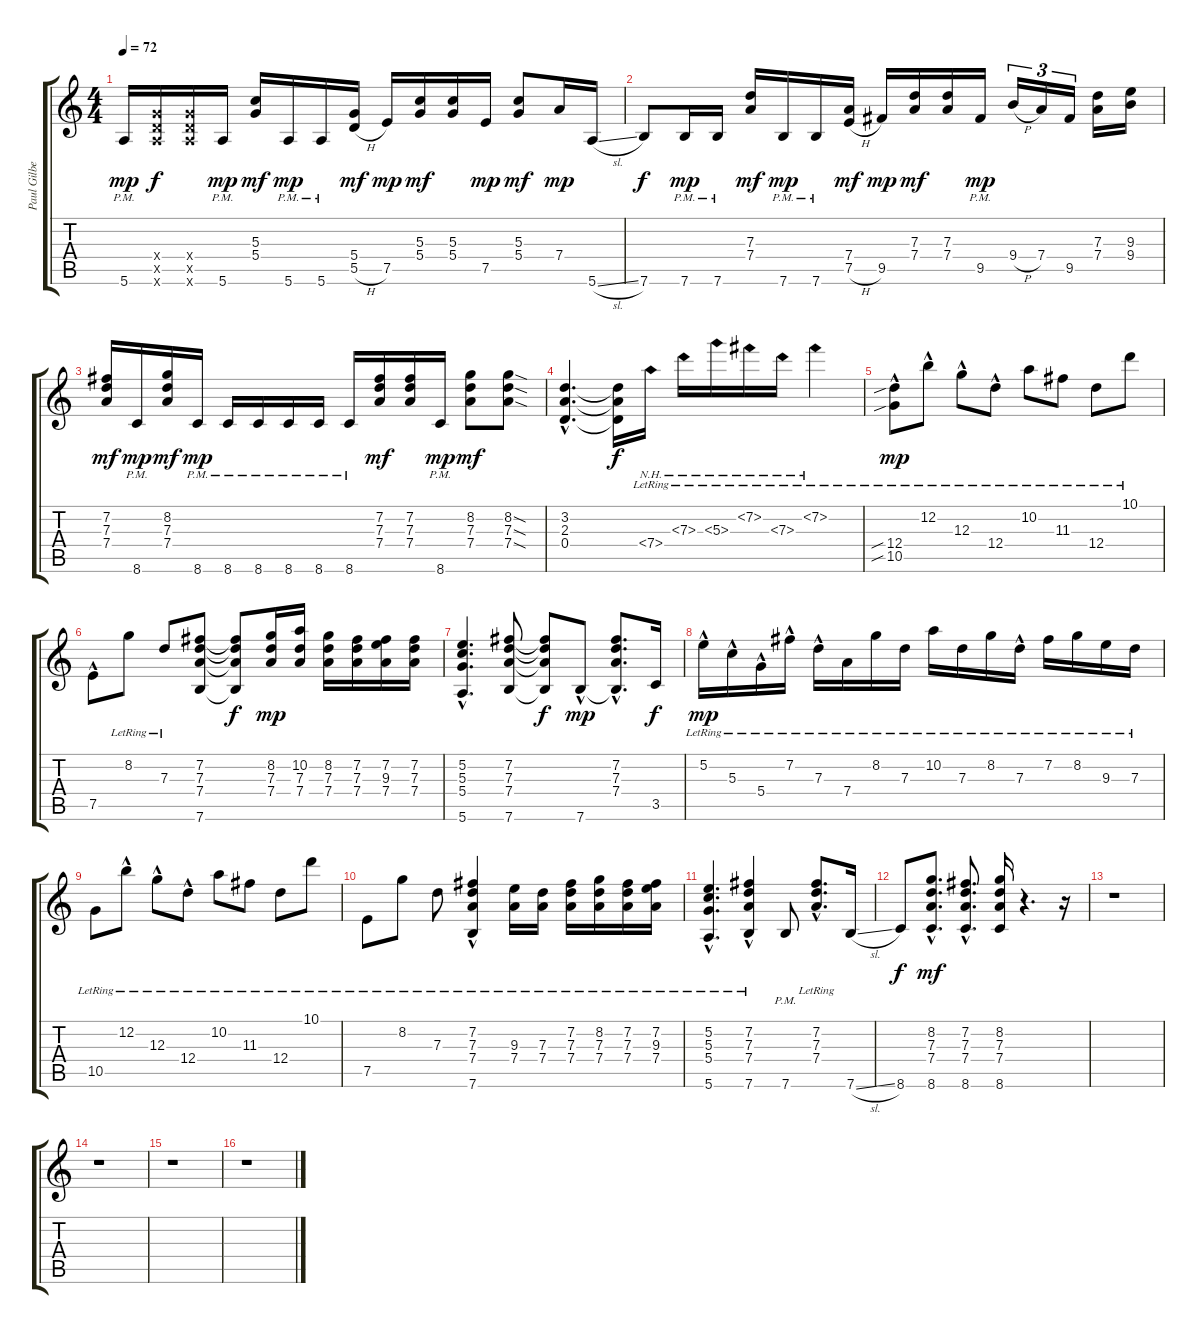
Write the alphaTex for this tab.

\track ("Paul Gilbert" "Paul Gilbe") {instrument distortionguitar}
\staff {score tabs}
\tuning (E4 B3 G3 D3 A2 E2) {hide}
\ts (4 4)
\tempo 72
\clef g2
\ks c
5.6{pm}.16{dy mp} (5.4{x} 5.5{x} 5.6{x}).16{dy f} (5.4{x} 5.5{x} 5.6{x}).16 5.6{pm}.16{dy mp} (5.3 5.4).16{dy mf} 5.6{pm}.16{dy mp} 5.6{pm}.16 (5.4 5.5{h}).16{dy mf} 7.5.16{dy mp} (5.3 5.4).16{dy mf} (5.3 5.4).16 7.5.16{dy mp} (5.3 5.4).8{dy mf} 7.4.16{dy mp} 5.6{sl}.16 |
7.6.8{dy f} 7.6{pm}.16{dy mp} 7.6{pm}.16 (7.3 7.4).16{dy mf} 7.6{pm}.16{dy mp} 7.6{pm}.16 (7.4 7.5{h}).16{dy mf} 9.5.16{dy mp} (7.3 7.4).16{dy mf} (7.3 7.4).16 9.5{pm}.16{dy mp} 9.4{h}.16{tu (3 2)} 7.4.16{tu (3 2)} 9.5.16{tu (3 2)} (7.3 7.4).16 (9.3 9.4).16 |
(7.2 7.3 7.4).16{dy mf} 8.6{pm}.16{dy mp} (8.2 7.3 7.4).16{dy mf} 8.6{pm}.16{dy mp} 8.6{pm}.16 8.6{pm}.16 8.6{pm}.16 8.6{pm}.16 8.6{pm}.16 (7.2 7.3 7.4).16{dy mf} (7.2 7.3 7.4).16 8.6{pm}.16{dy mp} (8.2 7.3 7.4).8{dy mf} (8.2{sod} 7.3{sod} 7.4{sod}).8 |
(3.2{hac} 2.3{hac} 0.4{hac}).4{d} (3.2{t} 2.3{t} 0.4{t}).16{dy f} 7.4{nh lr}.16 7.3{nh lr}.16 5.3{nh lr}.16 7.2{nh lr}.16 7.3{nh lr}.16 7.2{nh lr}.4 |
(12.4{sib hac lr} 10.5{sib lr}).8{dy mp} 12.2{hac lr}.8 12.3{hac lr}.8 12.4{hac lr}.8 10.2{lr}.8 11.3{lr}.8 12.4{lr}.8 10.1{lr}.8 |
7.5{hac}.8 8.2{lr}.8 7.3{lr}.8 (7.2 7.3 7.4 7.6).8 (7.2{t} 7.3{t} 7.4{t} 7.6{t}).8{dy f} (8.2 7.3 7.4).16{dy mp} (10.2 7.3 7.4).16 (8.2 7.3 7.4).16 (7.2 7.3 7.4).16 (7.2 9.3 7.4).16 (7.2 7.3 7.4).16 |
(5.2{hac} 5.3{hac} 5.4{hac} 5.6{hac}).4{d} (7.2 7.3 7.4 7.6).8 (7.2{t} 7.3{t} 7.4{t} 7.6{t}).8{dy f} 7.6{hac}.8{dy mp} (7.2{hac} 7.3{hac} 7.4{hac} 7.6{hac t}).8{d} 3.5.16{dy f} |
5.2{hac lr}.16{dy mp} 5.3{hac lr}.16 5.4{hac lr}.16 7.2{hac lr}.16 7.3{hac lr}.16 7.4{lr}.16 8.2{lr}.16 7.3{lr}.16 10.2{lr}.16 7.3{lr}.16 8.2{lr}.16 7.3{hac lr}.16 7.2{lr}.16 8.2{lr}.16 9.3{lr}.16 7.3{lr}.16 |
10.5{lr}.8 12.2{hac lr}.8 12.3{hac lr}.8 12.4{hac lr}.8 10.2{lr}.8 11.3{lr}.8 12.4{lr}.8 10.1{lr}.8 |
7.5{lr}.8 8.2{lr}.8 7.3{lr}.8 (7.2{hac lr} 7.3{lr} 7.4{lr} 7.6{lr}).4 (9.3{lr} 7.4{lr}).16 (7.3{lr} 7.4{lr}).16 (7.2{lr} 7.3{lr} 7.4{lr}).16 (8.2{lr} 7.3{lr} 7.4{lr}).16 (7.2{lr} 7.3{lr} 7.4{lr}).16 (7.2{lr} 9.3{lr} 7.4{lr}).16 |
(5.2{hac lr} 5.3{hac lr} 5.4{hac lr} 5.6{hac lr}).4{d} (7.2{hac lr} 7.3{hac lr} 7.4{hac lr} 7.6{lr}).4 7.6{pm}.8 (7.2{hac lr} 7.3{hac lr} 7.4{hac lr}).8{d} 7.6{sl}.16 |
8.6.8{dy f} (8.2{hac} 7.3{hac} 7.4{hac} 8.6{hac}).8{d dy mf} (7.2{hac} 7.3{hac} 7.4{hac} 8.6{hac}).8{d} (8.2 7.3 7.4 8.6).16 r.4{d} r.16 |
r.1 |
r.1 |
r.1 |
r.1
